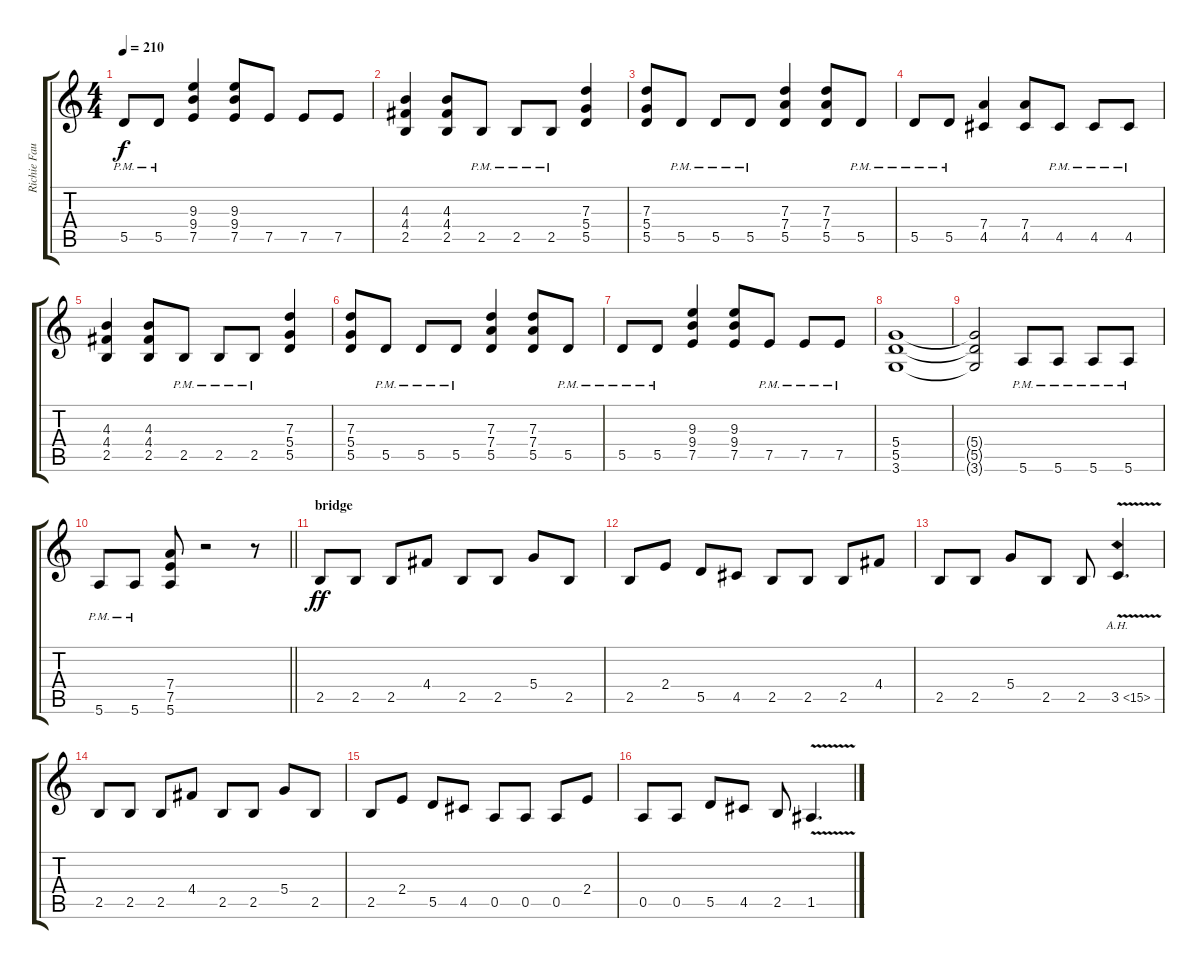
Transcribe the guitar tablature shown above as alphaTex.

\track ("Richie Faulkner" "Richie Fau") {instrument distortionguitar}
\staff {score tabs}
\tuning (E4 B3 G3 D3 A2 E2) {hide}
\ts (4 4)
\tempo 210
\clef g2
\ks c
5.5{pm}.8{dy f} 5.5{pm}.8 (9.3 9.4 7.5).4 (9.3 9.4 7.5).8 7.5.8 7.5.8 7.5.8 |
(4.3 4.4 2.5).4 (4.3 4.4 2.5).8 2.5{pm}.8 2.5{pm}.8 2.5{pm}.8 (7.3 5.4 5.5).4 |
(7.3 5.4 5.5).8 5.5{pm}.8 5.5{pm}.8 5.5{pm}.8 (7.3 7.4 5.5).4 (7.3 7.4 5.5).8 5.5{pm}.8 |
5.5{pm}.8 5.5{pm}.8 (7.4 4.5).4 (7.4 4.5).8 4.5{pm}.8 4.5{pm}.8 4.5{pm}.8 |
(4.3 4.4 2.5).4 (4.3 4.4 2.5).8 2.5{pm}.8 2.5{pm}.8 2.5{pm}.8 (7.3 5.4 5.5).4 |
(7.3 5.4 5.5).8 5.5{pm}.8 5.5{pm}.8 5.5{pm}.8 (7.3 7.4 5.5).4 (7.3 7.4 5.5).8 5.5{pm}.8 |
5.5{pm}.8 5.5{pm}.8 (9.3 9.4 7.5).4 (9.3 9.4 7.5).8 7.5{pm}.8 7.5{pm}.8 7.5{pm}.8 |
(5.4 5.5 3.6).1 |
(5.4{t} 5.5{t} 3.6{t}).2 5.6{pm}.8 5.6{pm}.8 5.6{pm}.8 5.6{pm}.8 |
\barLineRight lightlight
5.6{pm}.8 5.6{pm}.8 (7.4 7.5 5.6).8 r.2 r.8 |
\section ("" "bridge")
2.5.8{dy ff} 2.5.8 2.5.8 4.4.8 2.5.8 2.5.8 5.4.8 2.5.8 |
2.5.8 2.4.8 5.5.8 4.5.8 2.5.8 2.5.8 2.5.8 4.4.8 |
2.5.8 2.5.8 5.4.8 2.5.8 2.5.8 3.5{ah 12 v}.4{d} |
2.5.8 2.5.8 2.5.8 4.4.8 2.5.8 2.5.8 5.4.8 2.5.8 |
2.5.8 2.4.8 5.5.8 4.5.8 0.5.8 0.5.8 0.5.8 2.4.8 |
0.5.8 0.5.8 5.5.8 4.5.8 2.5.8 1.5{v}.4{d}
